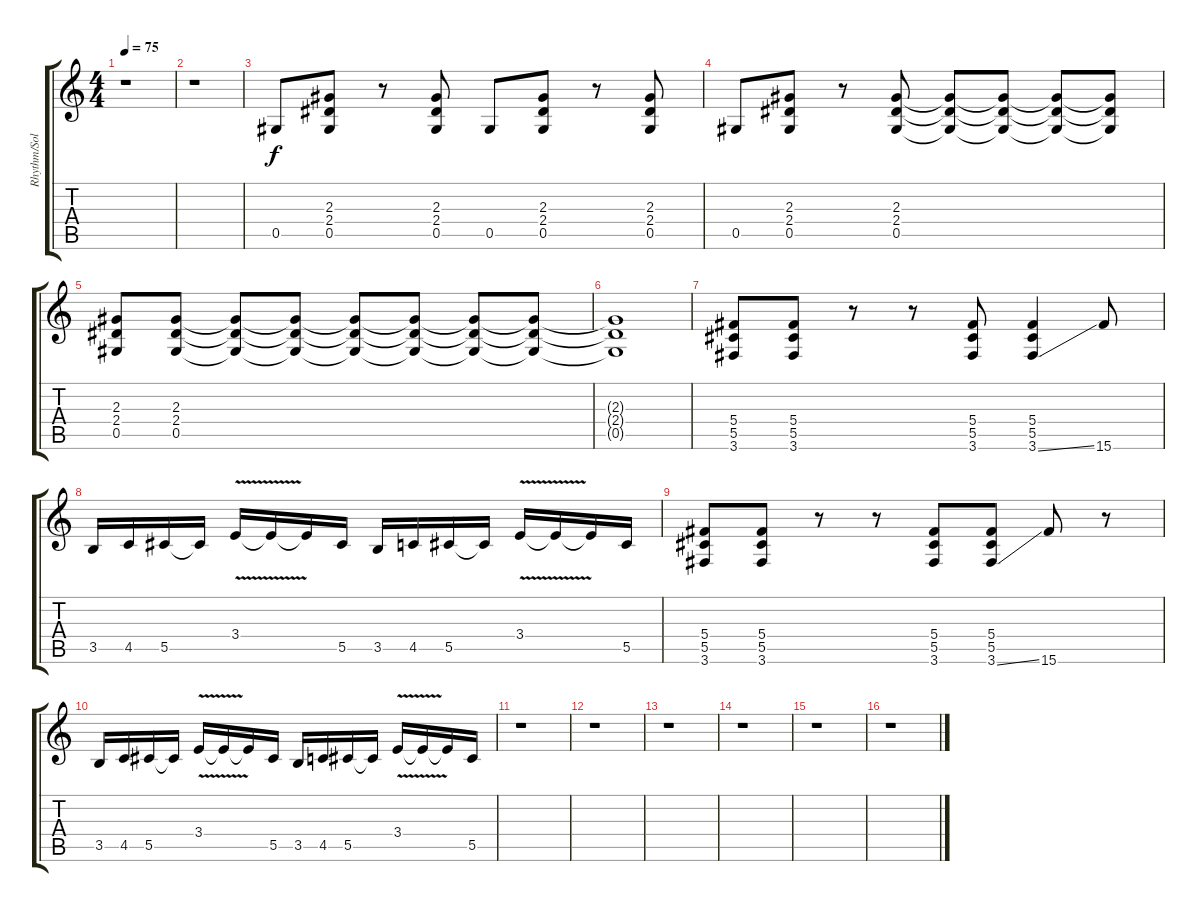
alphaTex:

\track ("Rhythm/Solo" "Rhythm/Sol") {instrument distortionguitar}
\staff {score tabs}
\tuning (Eb4 Bb3 Gb3 Db3 Ab2 Eb2) {hide}
\ts (4 4)
\tempo 75
\clef g2
\ks c
r.1{dy f} |
r.1 |
0.5.8 (2.3 2.4 0.5).8 r.8 (2.3 2.4 0.5).8 0.5.8 (2.3 2.4 0.5).8 r.8 (2.3 2.4 0.5).8 |
0.5.8 (2.3 2.4 0.5).8 r.8 (2.3 2.4 0.5).8 (2.3{t} 2.4{t} 0.5{t}).8 (2.3{t} 2.4{t} 0.5{t}).8 (2.3{t} 2.4{t} 0.5{t}).8 (2.3{t} 2.4{t} 0.5{t}).8 |
(2.3 2.4 0.5).8 (2.3 2.4 0.5).8 (2.3{t} 2.4{t} 0.5{t}).8 (2.3{t} 2.4{t} 0.5{t}).8 (2.3{t} 2.4{t} 0.5{t}).8 (2.3{t} 2.4{t} 0.5{t}).8 (2.3{t} 2.4{t} 0.5{t}).8 (2.3{t} 2.4{t} 0.5{t}).8 |
(2.3{t} 2.4{t} 0.5{t}).1 |
(5.4 5.5 3.6).8 (5.4 5.5 3.6).8 r.8 r.8 (5.4 5.5 3.6).8 (5.4 5.5 3.6{ss}).4 15.6.8 |
3.5.16 4.5.16 5.5.16 5.5{t}.16 3.4{v}.16 3.4{t}.16 3.4{t}.16 5.5.16 3.5.16 4.5.16 5.5.16 5.5{t}.16 3.4{v}.16 3.4{t}.16 3.4{t}.16 5.5.16 |
(5.4 5.5 3.6).8 (5.4 5.5 3.6).8 r.8 r.8 (5.4 5.5 3.6).8 (5.4 5.5 3.6{ss}).8 15.6.8 r.8 |
3.5.16 4.5.16 5.5.16 5.5{t}.16 3.4{v}.16 3.4{t}.16 3.4{t}.16 5.5.16 3.5.16 4.5.16 5.5.16 5.5{t}.16 3.4{v}.16 3.4{t}.16 3.4{t}.16 5.5.16 |
r.1 |
r.1 |
r.1 |
r.1 |
r.1 |
r.1
